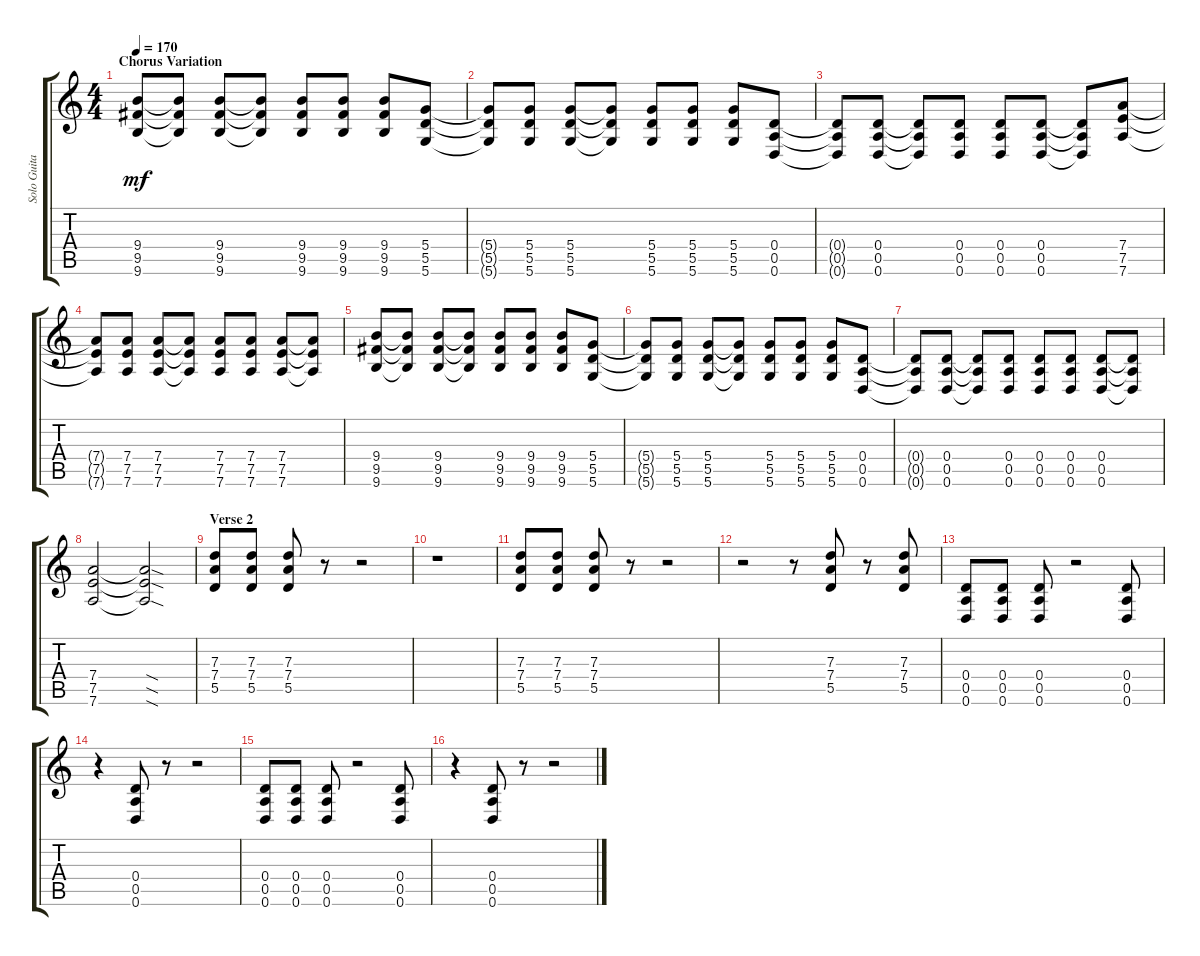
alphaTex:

\track ("Solo Guitar" "Solo Guita") {instrument distortionguitar}
\staff {score tabs}
\tuning (E4 B3 G3 D3 A2 D2) {hide}
\ts (4 4)
\section ("" "Chorus Variation")
\tempo 170
\clef g2
\ks c
(9.4 9.5 9.6).8{dy mf} (9.4{t} 9.5{t} 9.6{t}).8 (9.4 9.5 9.6).8 (9.4{t} 9.5{t} 9.6{t}).8 (9.4 9.5 9.6).8 (9.4 9.5 9.6).8 (9.4 9.5 9.6).8 (5.4 5.5 5.6).8 |
(5.4{t} 5.5{t} 5.6{t}).8 (5.4 5.5 5.6).8 (5.4 5.5 5.6).8 (5.4{t} 5.5{t} 5.6{t}).8 (5.4 5.5 5.6).8 (5.4 5.5 5.6).8 (5.4 5.5 5.6).8 (0.4 0.5 0.6).8 |
(0.4{t} 0.5{t} 0.6{t}).8 (0.4 0.5 0.6).8 (0.4{t} 0.5{t} 0.6{t}).8 (0.4 0.5 0.6).8 (0.4 0.5 0.6).8 (0.4 0.5 0.6).8 (0.4{t} 0.5{t} 0.6{t}).8 (7.4 7.5 7.6).8 |
(7.4{t} 7.5{t} 7.6{t}).8 (7.4 7.5 7.6).8 (7.4 7.5 7.6).8 (7.4{t} 7.5{t} 7.6{t}).8 (7.4 7.5 7.6).8 (7.4 7.5 7.6).8 (7.4 7.5 7.6).8 (7.4{t} 7.5{t} 7.6{t}).8 |
(9.4 9.5 9.6).8 (9.4{t} 9.5{t} 9.6{t}).8 (9.4 9.5 9.6).8 (9.4{t} 9.5{t} 9.6{t}).8 (9.4 9.5 9.6).8 (9.4 9.5 9.6).8 (9.4 9.5 9.6).8 (5.4 5.5 5.6).8 |
(5.4{t} 5.5{t} 5.6{t}).8 (5.4 5.5 5.6).8 (5.4 5.5 5.6).8 (5.4{t} 5.5{t} 5.6{t}).8 (5.4 5.5 5.6).8 (5.4 5.5 5.6).8 (5.4 5.5 5.6).8 (0.4 0.5 0.6).8 |
(0.4{t} 0.5{t} 0.6{t}).8 (0.4 0.5 0.6).8 (0.4{t} 0.5{t} 0.6{t}).8 (0.4 0.5 0.6).8 (0.4 0.5 0.6).8 (0.4 0.5 0.6).8 (0.4 0.5 0.6).8 (0.4{t} 0.5{t} 0.6{t}).8 |
(7.4 7.5 7.6).2 (7.4{sod t} 7.5{sod t} 7.6{sod t}).2 |
\section ("" "Verse 2")
(7.3 7.4 5.5).8 (7.3 7.4 5.5).8 (7.3 7.4 5.5).8 r.8 r.2 |
r.1 |
(7.3 7.4 5.5).8 (7.3 7.4 5.5).8 (7.3 7.4 5.5).8 r.8 r.2 |
r.2 r.8 (7.3 7.4 5.5).8 r.8 (7.3 7.4 5.5).8 |
(0.4 0.5 0.6).8 (0.4 0.5 0.6).8 (0.4 0.5 0.6).8 r.2 (0.4 0.5 0.6).8 |
r.4 (0.4 0.5 0.6).8 r.8 r.2 |
(0.4 0.5 0.6).8 (0.4 0.5 0.6).8 (0.4 0.5 0.6).8 r.2 (0.4 0.5 0.6).8 |
r.4 (0.4 0.5 0.6).8 r.8 r.2
